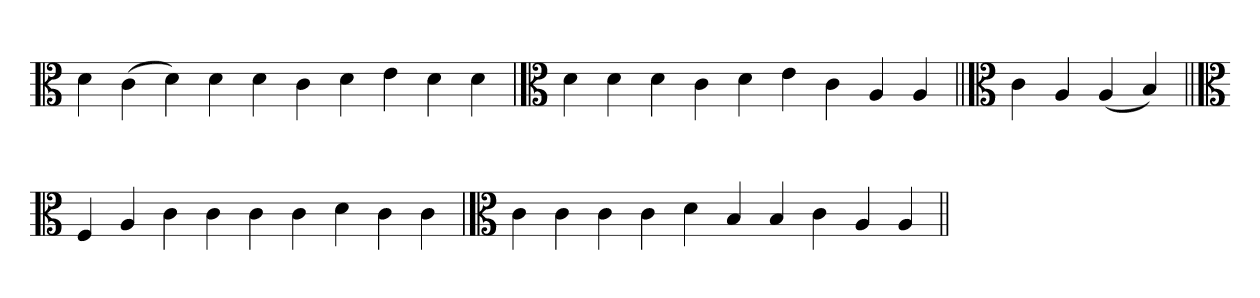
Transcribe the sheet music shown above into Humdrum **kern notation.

**kern
*part1
*staff1
*clefC3
=
4d
(4c
4d)
4d
4d
4c
4d
4e
4d
4d
=
*clefC3
4d
4d
4d
4c
4d
4e
4c
4A
4A
=||
*clefC3
4c
4A
(4A
4B)
=||
*clefC3
4F
4A
4c
4c
4c
4c
4d
4c
4c
=
*clefC3
4c
4c
4c
4c
4d
4B
4B
4c
4A
4A
=||
*-
